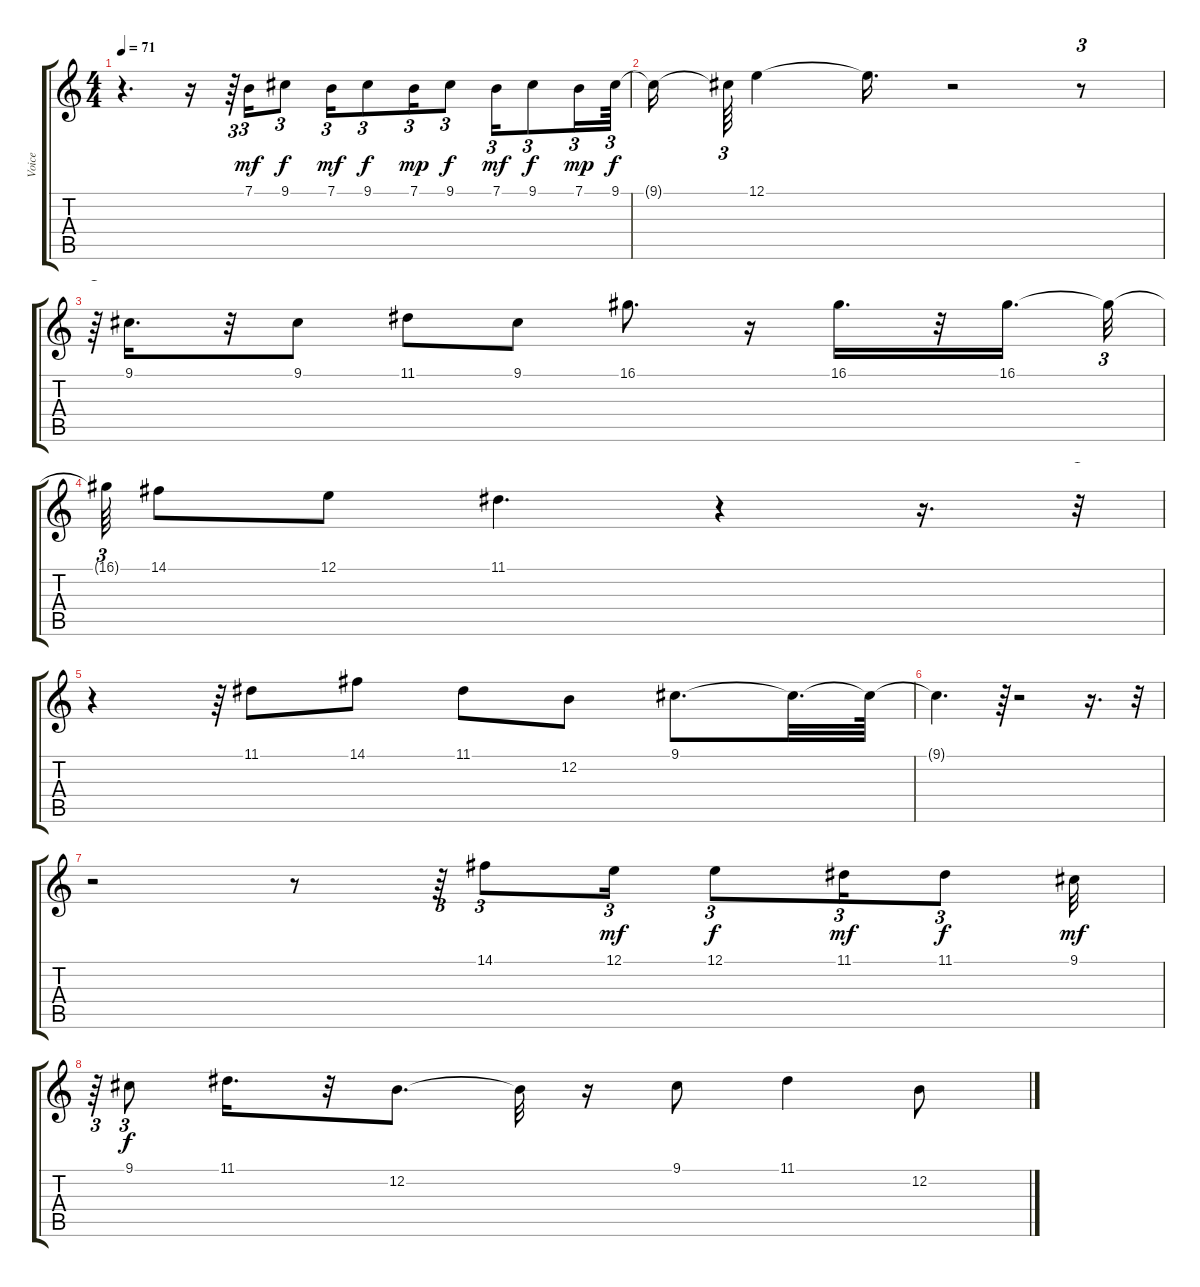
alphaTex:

\track ("Voice" "Voice") {instrument panflute}
\staff {score tabs}
\tuning (E4 B3 G3 D3 A2 E2) {hide}
\ts (4 4)
\tempo 71
\clef g2
\ks c
r.4{d dy f} r.16 r.64{tu (3 2)} 7.1.16{tu (3 2) dy mf} 9.1.8{tu (3 2) dy f} 7.1.16{tu (3 2) dy mf} 9.1.8{tu (3 2) dy f} 7.1.16{tu (3 2) dy mp} 9.1.8{tu (3 2) dy f} 7.1.16{tu (3 2) dy mf} 9.1.8{tu (3 2) dy f} 7.1.16{tu (3 2) dy mp} 9.1.64{tu (3 2) dy f} |
9.1{t}.16 9.1{t}.64{tu (3 2)} 12.1.4 12.1{t}.16{d} r.2 r.8{tu (3 2)} |
r.64{tu (3 2)} 9.1.16{d} r.32 9.1.8 11.1.8 9.1.8 16.1.8{d} r.16 16.1.16{d} r.32 16.1.16{d} 16.1{t}.32{tu (3 2)} |
16.1{t}.64{tu (3 2)} 14.1.8 12.1.8 11.1.4{d} r.4 r.16{d} r.32{tu (3 2)} |
r.4 r.64{tu (3 2)} 11.1.8 14.1.8 11.1.8 12.2.8 9.1.8{d} 9.1{t}.32{d} 9.1{t}.64 |
9.1{t}.4{d} r.64{tu (3 2)} r.2 r.16{d} r.32{tu (3 2)} |
r.2 r.8 r.64{tu (3 2)} 14.1.8{tu (3 2)} 12.1.16{tu (3 2) dy mf} 12.1.8{tu (3 2) dy f} 11.1.16{tu (3 2) dy mf} 11.1.8{tu (3 2) dy f} 9.1.32{dy mf} |
r.64{tu (3 2)} 9.1.8{tu (3 2) dy f} 11.1.16{d} r.32 12.2.8{d} 12.2{t}.32 r.16 9.1.8 11.1.4 12.2.8
